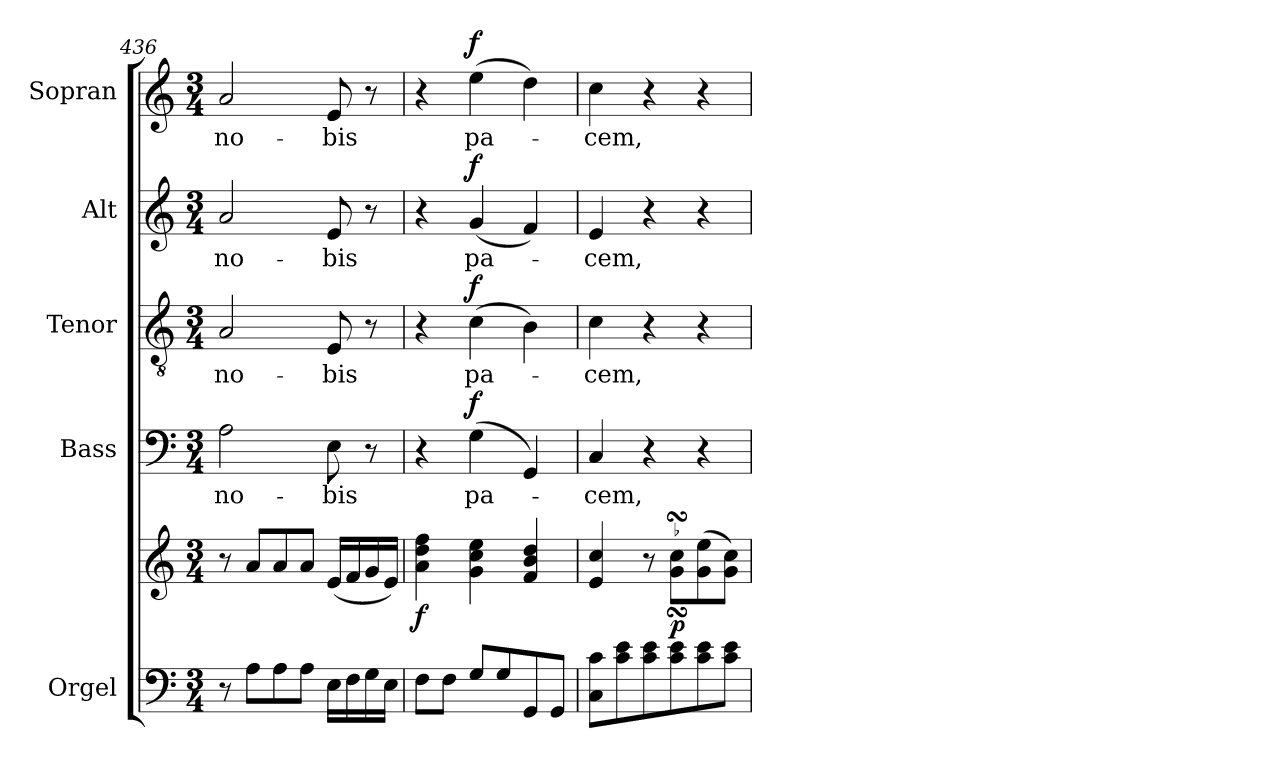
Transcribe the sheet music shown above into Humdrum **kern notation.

**kern	**kern	**dynam	**kern	**text	**dynam	**kern	**text	**dynam	**kern	**text	**dynam	**kern	**text	**dynam
*part5	*part5	*part5	*part4	*part4	*part4	*part3	*part3	*part3	*part2	*part2	*part2	*part1	*part1	*part1
*staff6	*staff5	*staff5/6	*staff4	*staff4	*staff4	*staff3	*staff3	*staff3	*staff2	*staff2	*staff2	*staff1	*staff1	*staff1
*I"Orgel	*	*	*I"Bass	*	*	*I"Tenor	*	*	*I"Alt	*	*	*I"Sopran	*	*
*I'Org.	*	*	*I'B.	*	*	*I'T.	*	*	*I'A.	*	*	*I'S.	*	*
*clefF4	*clefG2	*	*clefF4	*	*	*clefGv2	*	*	*clefG2	*	*	*clefG2	*	*
*k[]	*k[]	*	*k[]	*	*	*k[]	*	*	*k[]	*	*	*k[]	*	*
*C:	*C:	*	*C:	*	*	*C:	*	*	*C:	*	*	*C:	*	*
*M3/4	*M3/4	*	*M3/4	*	*	*M3/4	*	*	*M3/4	*	*	*M3/4	*	*
=436	=436	=436	=436	=436	=436	=436	=436	=436	=436	=436	=436	=436	=436	=436
!	!	!	!	!LO:LY:b	!	!	!LO:LY:b	!	!	!LO:LY:b	!	!	!LO:LY:b	!
8r	8r	.	2A\	no-	.	2A/	no-	.	2a/	no-	.	2a/	no-	.
8A\L	8a/L	.	.	.	.	.	.	.	.	.	.	.	.	.
8A\	8a/	.	.	.	.	.	.	.	.	.	.	.	.	.
8A\J	8a/J	.	.	.	.	.	.	.	.	.	.	.	.	.
!	!	!	!	!LO:LY:b	!	!	!LO:LY:b	!	!	!LO:LY:b	!	!	!LO:LY:b	!
16E\LL	(<16e/LL	.	8E\	-bis	.	8E/	-bis	.	8e/	-bis	.	8e/	-bis	.
16F\	16f/	.	.	.	.	.	.	.	.	.	.	.	.	.
16G\	16g/	.	8r	.	.	8r	.	.	8r	.	.	8r	.	.
16E\JJ	16e/JJ)	.	.	.	.	.	.	.	.	.	.	.	.	.
=437	=437	=437	=437	=437	=437	=437	=437	=437	=437	=437	=437	=437	=437	=437
!	!	!LO:DY:b	!	!	!	!	!	!	!	!	!	!	!	!
8F\L	4a\ 4dd\ 4ff\	f	4r	.	.	4r	.	.	4r	.	.	4r	.	.
8F\J	.	.	.	.	.	.	.	.	.	.	.	.	.	.
!	!	!	!	!LO:LY:b	!LO:DY:a	!	!LO:LY:b	!LO:DY:a	!	!LO:LY:b	!LO:DY:a	!	!LO:LY:b	!LO:DY:a
8G/L	4g\ 4cc\ 4ee\	.	(>4G\	pa-	f	(>4c\	pa-	f	(<4g/	pa-	f	(>4ee\	pa-	f
8G/	.	.	.	.	.	.	.	.	.	.	.	.	.	.
8GG/	4f/ 4b/ 4dd/	.	4GG/)	.	.	4B\)	.	.	4f/)	.	.	4dd\)	.	.
8GG/J	.	.	.	.	.	.	.	.	.	.	.	.	.	.
!!LO:LB:g=z
=438	=438	=438	=438	=438	=438	=438	=438	=438	=438	=438	=438	=438	=438	=438
!	!	!	!	!LO:LY:b	!	!	!LO:LY:b	!	!	!LO:LY:b	!	!	!LO:LY:b	!
8C\ 8c\L	4e/ 4cc/	.	4C/	-cem,	.	4c\	-cem,	.	4e/	-cem,	.	4cc\	-cem,	.
8c\ 8e\	.	.	.	.	.	.	.	.	.	.	.	.	.	.
8c\ 8e\	8r	.	4r	.	.	4r	.	.	4r	.	.	4r	.	.
!	!	!LO:DY:b	!	!	!	!	!	!	!	!	!	!	!	!
8c\ 8e\	8g\sSSS 8cc\sSSSL	p	.	.	.	.	.	.	.	.	.	.	.	.
8c\ 8e\	(>8g\ 8ee\	.	4r	.	.	4r	.	.	4r	.	.	4r	.	.
8c\ 8e\J	8g\ 8cc\J)	.	.	.	.	.	.	.	.	.	.	.	.	.
=	=	=	=	=	=	=	=	=	=	=	=	=	=	=
*-	*-	*-	*-	*-	*-	*-	*-	*-	*-	*-	*-	*-	*-	*-
